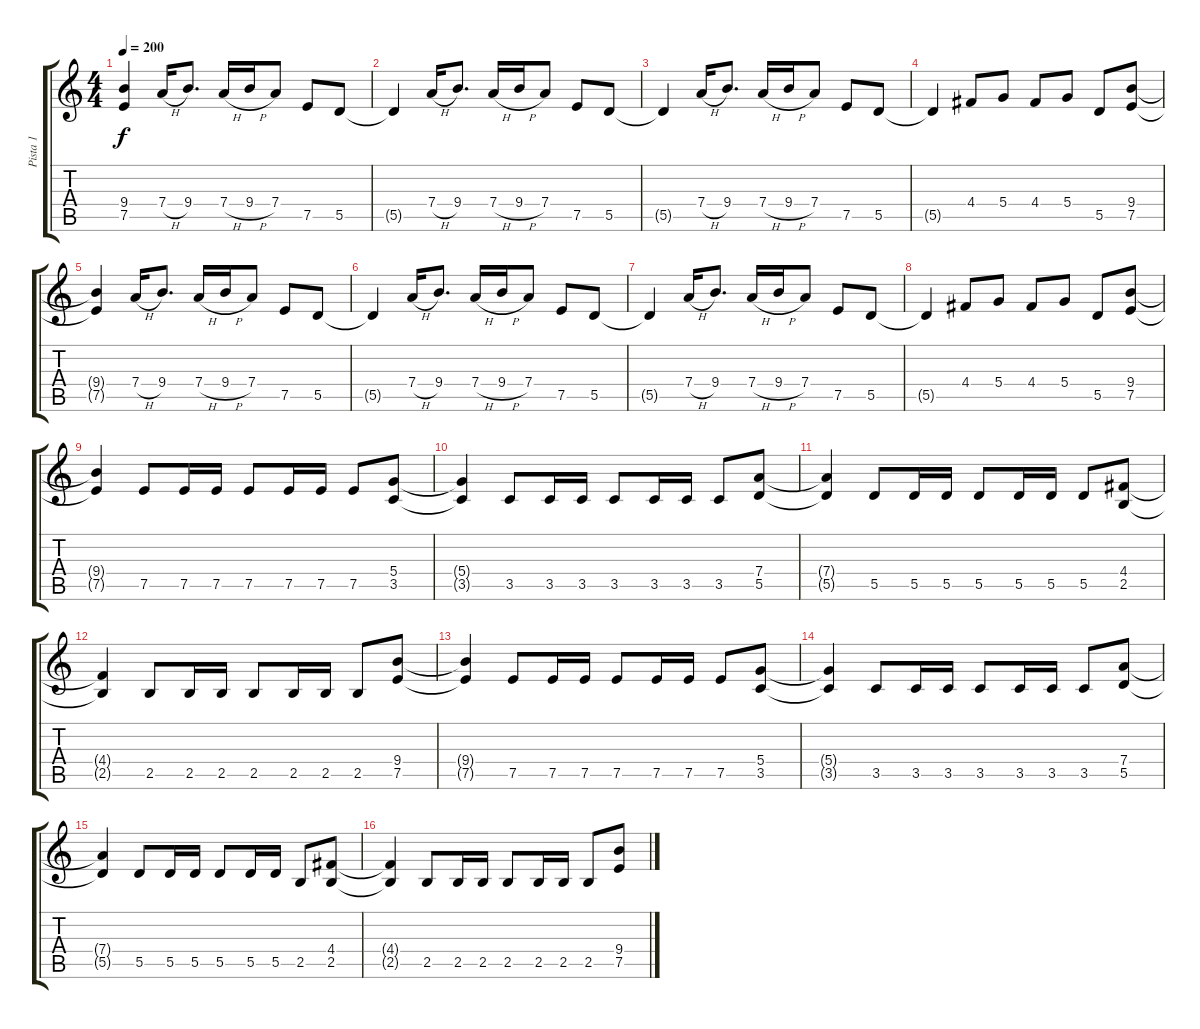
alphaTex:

\track ("Pista 1" "Pista 1") {instrument distortionguitar}
\staff {score tabs}
\tuning (E4 B3 G3 D3 A2 E2) {hide}
\ts (4 4)
\tempo 200
\clef g2
\ks c
(9.4{t} 7.5{t}).4{dy f} 7.4{h}.16 9.4.8{d} 7.4{h}.16 9.4{h}.16 7.4.8 7.5.8 5.5.8 |
5.5{t}.4 7.4{h}.16 9.4.8{d} 7.4{h}.16 9.4{h}.16 7.4.8 7.5.8 5.5.8 |
5.5{t}.4 7.4{h}.16 9.4.8{d} 7.4{h}.16 9.4{h}.16 7.4.8 7.5.8 5.5.8 |
5.5{t}.4 4.4.8 5.4.8 4.4.8 5.4.8 5.5.8 (9.4 7.5).8 |
(9.4{t} 7.5{t}).4 7.4{h}.16 9.4.8{d} 7.4{h}.16 9.4{h}.16 7.4.8 7.5.8 5.5.8 |
5.5{t}.4 7.4{h}.16 9.4.8{d} 7.4{h}.16 9.4{h}.16 7.4.8 7.5.8 5.5.8 |
5.5{t}.4 7.4{h}.16 9.4.8{d} 7.4{h}.16 9.4{h}.16 7.4.8 7.5.8 5.5.8 |
5.5{t}.4 4.4.8 5.4.8 4.4.8 5.4.8 5.5.8 (9.4 7.5).8 |
(9.4{t} 7.5{t}).4 7.5.8 7.5.16 7.5.16 7.5.8 7.5.16 7.5.16 7.5.8 (5.4 3.5).8 |
(5.4{t} 3.5{t}).4 3.5.8 3.5.16 3.5.16 3.5.8 3.5.16 3.5.16 3.5.8 (7.4 5.5).8 |
(7.4{t} 5.5{t}).4 5.5.8 5.5.16 5.5.16 5.5.8 5.5.16 5.5.16 5.5.8 (4.4 2.5).8 |
(4.4{t} 2.5{t}).4 2.5.8 2.5.16 2.5.16 2.5.8 2.5.16 2.5.16 2.5.8 (9.4 7.5).8 |
(9.4{t} 7.5{t}).4 7.5.8 7.5.16 7.5.16 7.5.8 7.5.16 7.5.16 7.5.8 (5.4 3.5).8 |
(5.4{t} 3.5{t}).4 3.5.8 3.5.16 3.5.16 3.5.8 3.5.16 3.5.16 3.5.8 (7.4 5.5).8 |
(7.4{t} 5.5{t}).4 5.5.8 5.5.16 5.5.16 5.5.8 5.5.16 5.5.16 2.5.8 (4.4 2.5).8 |
(4.4{t} 2.5{t}).4 2.5.8 2.5.16 2.5.16 2.5.8 2.5.16 2.5.16 2.5.8 (9.4 7.5).8
